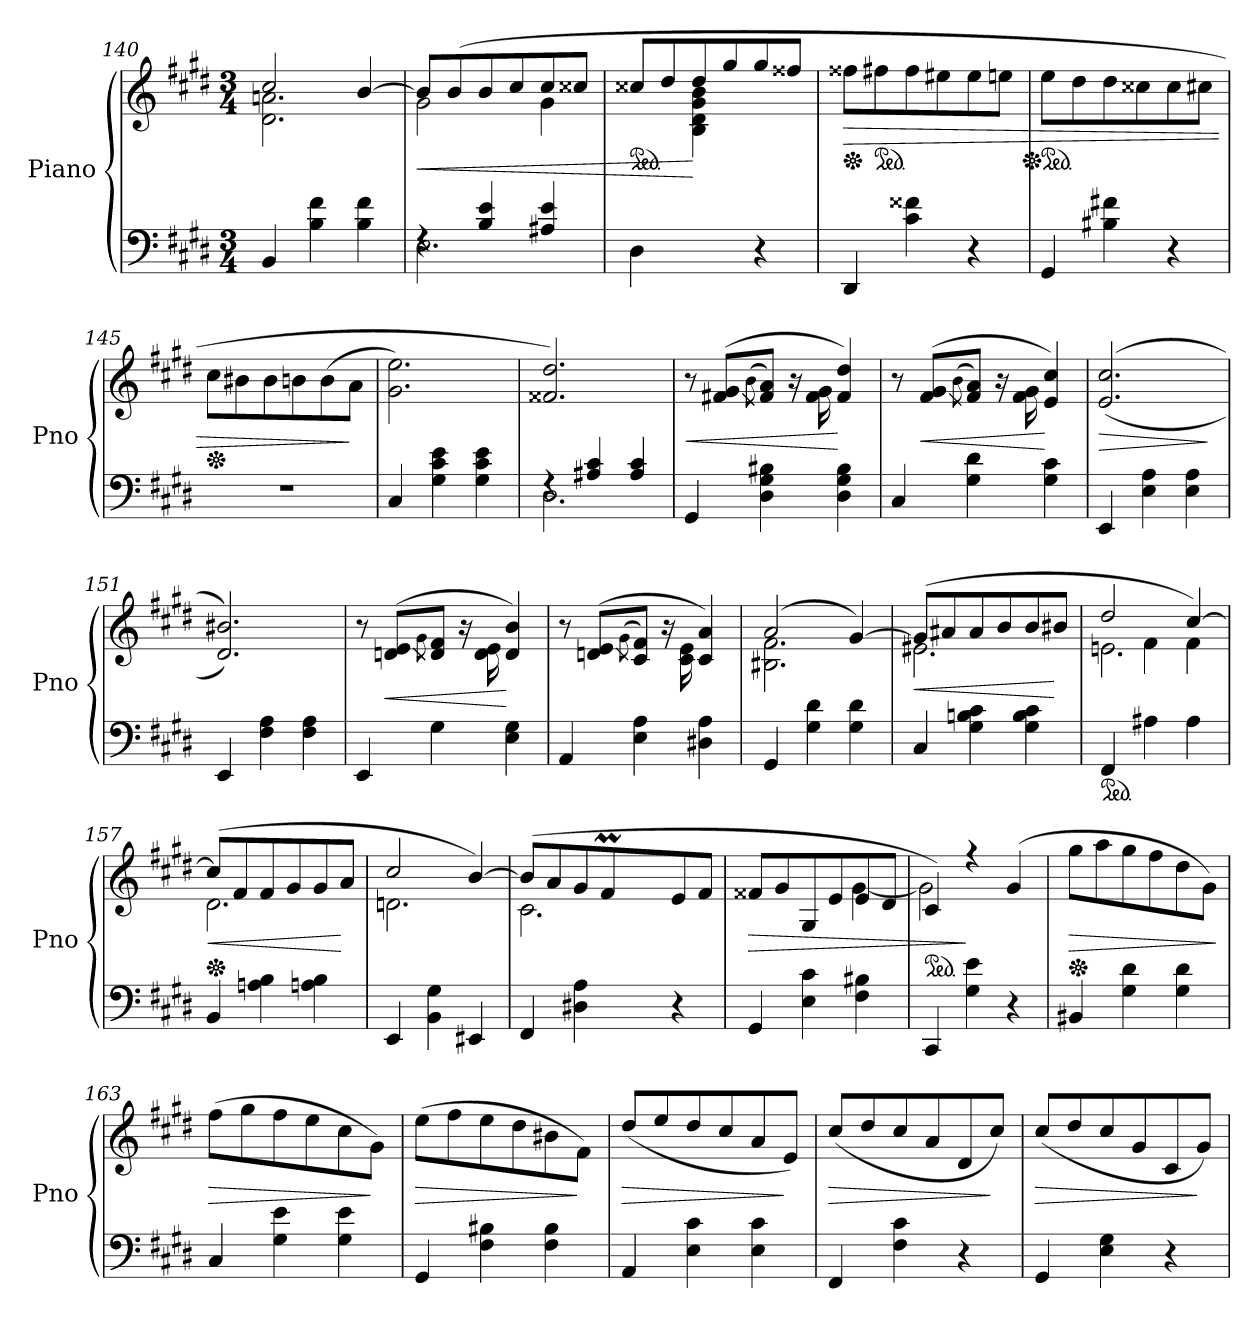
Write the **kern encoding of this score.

**kern	**kern	**dynam
*part1	*part1	*part1
*staff2	*staff1	*staff1/2
*I"Piano	*	*
*I'Pno	*	*
*clefF4	*clefG2	*
*k[f#c#g#d#]	*k[f#c#g#d#]	*
*M3/4	*M3/4	*
=140	=140	=140
*	*^	*
4BB/	2cc#/	2.d#\ 2.an\	.
4B\ 4f#\	.	.	.
4B\ 4f#\	[4b/	.	.
=141	=141	=141	=141
*^	*	*	*
!	!	!	!	!LO:HP:b
4rF	2.E\	8b/L]	2g#\	<
.	.	(8b/	.	.
4B/ 4e/	.	8b/	.	.
.	.	8cc#/	.	.
4A#X/ 4e/	.	8cc#/	4g#\	.
.	.	8cc##X/J	.	.
*v	*v	*	*	*
=142	=142	=142	=142
*	*ped	*	*
4D#\	8cc##X/L	4ryy	.
.	8dd#/	.	.
4ryy	8dd#/	4B\ 4d#\ 4g#\ 4b\	[
.	8gg#/	.	.
4r	8gg#/	4ryy	.
.	8ff##X/J	.	.
*	*v	*v	*
=143	=143	=143
*	*Xped	*
!	!	!LO:HP:b
4DD#/	8ff##X\L	>
*	*ped	*
.	8ff#X\	.
4c#\ 4f##X\	8ff#\	.
.	8ee#X\	.
4r	8ee#\	.
.	8een\J	.
!!LO:LB:g=z
=144	=144	=144
*	*Xped	*
*	*ped	*
4GG#/	8ee\L	.
.	8dd#\	.
4B#X\ 4f#X\	8dd#\	.
.	8cc##X\	.
4r	8cc##\	.
.	8cc#X\J	.
=145	=145	=145
*	*Xped	*
2.r	8cc#\L	.
.	8b#X\	.
.	8b#\	.
.	8bn\	.
.	(8b\	.
.	8a\J	]
=146	=146	=146
4C#/	2.g#\ 2.ee\)	.
4G#\ 4c#\ 4e\	.	.
4G#\ 4c#\ 4e\	.	.
=147	=147	=147
*^	*	*
4rF	2.D#\	2.f##X/ 2.dd#/)	.
4A#X/ 4c#/	.	.	.
4A#/ 4c#/	.	.	.
*v	*v	*	*
=148	=148	=148
!	!	!LO:HP:b
*	*^	*
4GG#/	8ryy	8r	<
.	8ryy	(8f#X/ 8g#/L	.
.	.	(8qb\	.
4D#\ 4G#\ 4B#X\	8ryy	8f#/ 8a/J)	.
.	16r	16ryy	.
.	16ryy	16f#\ 16g#\	.
4D#\ 4G#\ 4B#\	4ryy	4f#/ 4dd#/)	[
=149	=149	=149	=149
4C#/	8ryy	8r	.
!	!	!	!LO:HP:b
.	8ryy	(8f#/ 8g#/L	<
.	.	(8qb\	.
4G#\ 4d#\	8ryy	8f#/ 8a/J)	.
.	16r	16ryy	.
.	16ryy	16f#\ 16g#\	.
4G#\ 4c#\	4ryy	4e/ 4cc#/)	[
!!LO:LB:g=z
=150	=150	=150	=150
!	!	!	!LO:HP:b
*	*v	*v	*
4EE/	(>(2.e/ 2.cc#/	>
4E\ 4A\	.	.
4E\ 4A\	.	.
.	.	]
=151	=151	=151
4EE/	2.d#/ 2.b#X/))	.
4F#\ 4A\	.	.
4F#\ 4A\	.	.
=152	=152	=152
*	*^	*
4EE/	8ryy	8r	.
!	!	!	!LO:HP:b
.	8ryy	(8dn/ 8e/L	<
.	.	8qg#\	.
4G#\	8ryy	8d/ 8f#/J	.
.	16r	16ryy	.
.	16ryy	16d\ 16e\	.
4E\ 4G#\	4ryy	4d/ 4b/)	[
=153	=153	=153	=153
4AA/	8ryy	8r	.
.	8ryy	(8dn/ 8e/L	.
.	.	(8qg#\	.
4E\ 4A\	8ryy	8c#/ 8f#/J)	.
.	16r	16ryy	.
.	16ryy	16c#\ 16e\	.
4D#X\ 4A\	4ryy	4c#/ 4a/)	.
=154	=154	=154	=154
4GG#/	(2a/	2.B#X\ 2.f#\	.
4G#\ 4d#\	.	.	.
4G#\ 4d#\	[4g#/)	.	.
=155	=155	=155	=155
!	!	!	!LO:HP:b
4C#/	(8g#/L]	2.e#X\	<
.	8a#X/	.	.
4G#\ 4Bn\ 4c#\	8a#/	.	.
.	8b/	.	.
4G#\ 4B\ 4c#\	8b/	.	.
.	8b#X/J	.	[
*	*v	*v	*
=156	=156	=156
*ped	*	*
*^	*^	*
*	*	*	*^	*
4FF#/	4ryy	2dd#/	2.en\	4ryy	.
2ryy	4A#X\	.	.	4f#\	.
.	4A#\	[4cc#/)	.	4f#\	.
*v	*v	*	*	*	*
*	*v	*v	*v	*
!!LO:PB:g=z
=157	=157	=157
*	*Xped	*
*^	*^	*
*	*	*	*^	*
!	!	!	!	!	!LO:HP:b
*v	*v	*	*	*	*
*	*	*v	*v	*
4BB/	(8cc#/L]	2.d#\	<
.	8f#/	.	.
4An\ 4B\	8f#/	.	.
.	8g#/	.	.
4An\ 4B\	8g#/	.	.
.	8a/J	.	[
=158	=158	=158	=158
4EE/	2cc#/	2.dn\	.
4BB\ 4G#\	.	.	.
4EE#X/	[4b/)	.	.
=159	=159	=159	=159
*	*	*^	*
4FF#/	(8b/L]	2.c#\	4.ryy	.
.	8a/	.	.	.
4D#X\ 4A\	8g#/	.	.	.
.	8f#M/	.	32g#yy	.
.	.	.	32f#yy	.
.	.	.	32g#yy	.
.	.	.	32f#yy	.
4r	8e/	.	4ryy	.
.	8f#/J	.	.	.
*	*v	*v	*v	*
=160	=160	=160
!	!	!LO:HP:b
*	*^	*
4GG#/	8f##X/L	2ryy	>
.	8g#/	.	.
4E\ 4c#\	8G#/	.	.
.	8e/	.	.
4F#\ 4B#X\	8e/	[4g#\	.
.	8d#/J	.	.
=161	=161	=161	=161
*	*ped	*	*
4CC#/	4c#/)	2g#\]	.
4G#\ 4e\	4r	.	]
4r	(4g#/	4ryy	.
*	*v	*v	*
=162	=162	=162
*	*Xped	*
*	*^	*
!	!LO:TX:a:B:t=Più mosso	!	!
!	!	!	!LO:HP:b
*	*v	*v	*
4BB#X/	8gg#\L	>
.	8aa\	.
4G#\ 4d#\	8gg#\	.
.	8ff#\	.
4G#\ 4d#\	8dd#\	.
.	8g#\J)	.
.	.	]
=163	=163	=163
!	!	!LO:HP:b
4C#/	(8ff#\L	>
.	8gg#\	.
4G#\ 4e\	8ff#\	.
.	8ee\	.
4G#\ 4e\	8cc#\	.
.	8g#\J)	]
!!LO:LB:g=z
=164	=164	=164
!	!	!LO:HP:b
4GG#/	(8ee\L	>
.	8ff#\	.
4F#\ 4B#X\	8ee\	.
.	8dd#\	.
4F#\ 4B#\	8b#X\	.
.	8f#\J)	]
=165	=165	=165
!	!	!LO:HP:b
4AA/	(8dd#/L	>
.	8ee/	.
4E\ 4c#\	8dd#/	.
.	8cc#/	.
4E\ 4c#\	8a/	.
.	8e/J)	]
=166	=166	=166
!	!	!LO:HP:b
4FF#/	(8cc#/L	>
.	8dd#/	.
4F#\ 4c#\	8cc#/	.
.	8a/	.
4r	8d#/	.
.	8cc#/J)	]
=167	=167	=167
!	!	!LO:HP:b
4GG#/	(8cc#/L	>
.	8dd#/	.
4E\ 4G#\	8cc#/	.
.	8g#/	.
4r	8c#/	.
.	8g#/J)	]
=	=	=
*-	*-	*-
